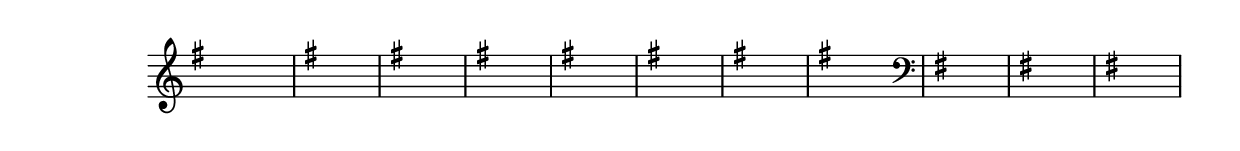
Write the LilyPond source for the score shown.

\version "2.10.33"

%%\header { texidoc="1 - armadura"}

\relative c'' {
  \override Staff.TimeSignature #'transparent = ##t
  \override Score.BarNumber #'transparent = ##t
  \override Score.RehearsalMark #'font-size = #-2

  %% CLARINETE
  \tag #'cl {
    \key g \major
    s1
  }
  %% FLAUTA
  \tag #'fl {
    \key g \major
    s
  }
  %% OBOÉ
  \tag #'ob {
    \key g \major
    s
  }
  %% SAX ALTO
  \tag #'saxa {
    \key g \major
    s
  }
  %% SAX TENOR
  \tag #'saxt {
    \key g \major
    s
  }
  %% SAX GENES
  \tag #'saxg {
    \key g \major
    s
  }
  %% TROMPETE
  \tag #'tpt {
    \key g \major
    s
  }
  %% TROMPA
  \tag #'tpa {
    \key g \major
    s
  }
  %% TROMBONE

  \tag #'tbn {
    \clef bass
    \key g \major
    s
  }
  %% TUBA MIB
  \tag #'tbamib {
    \clef bass
    \key g \major
    s
  }
  %% TUBA SIB
  \tag #'tbasib {
    \clef bass
    \key g \major
    s
  }

  %% END DOCUMENT
}
